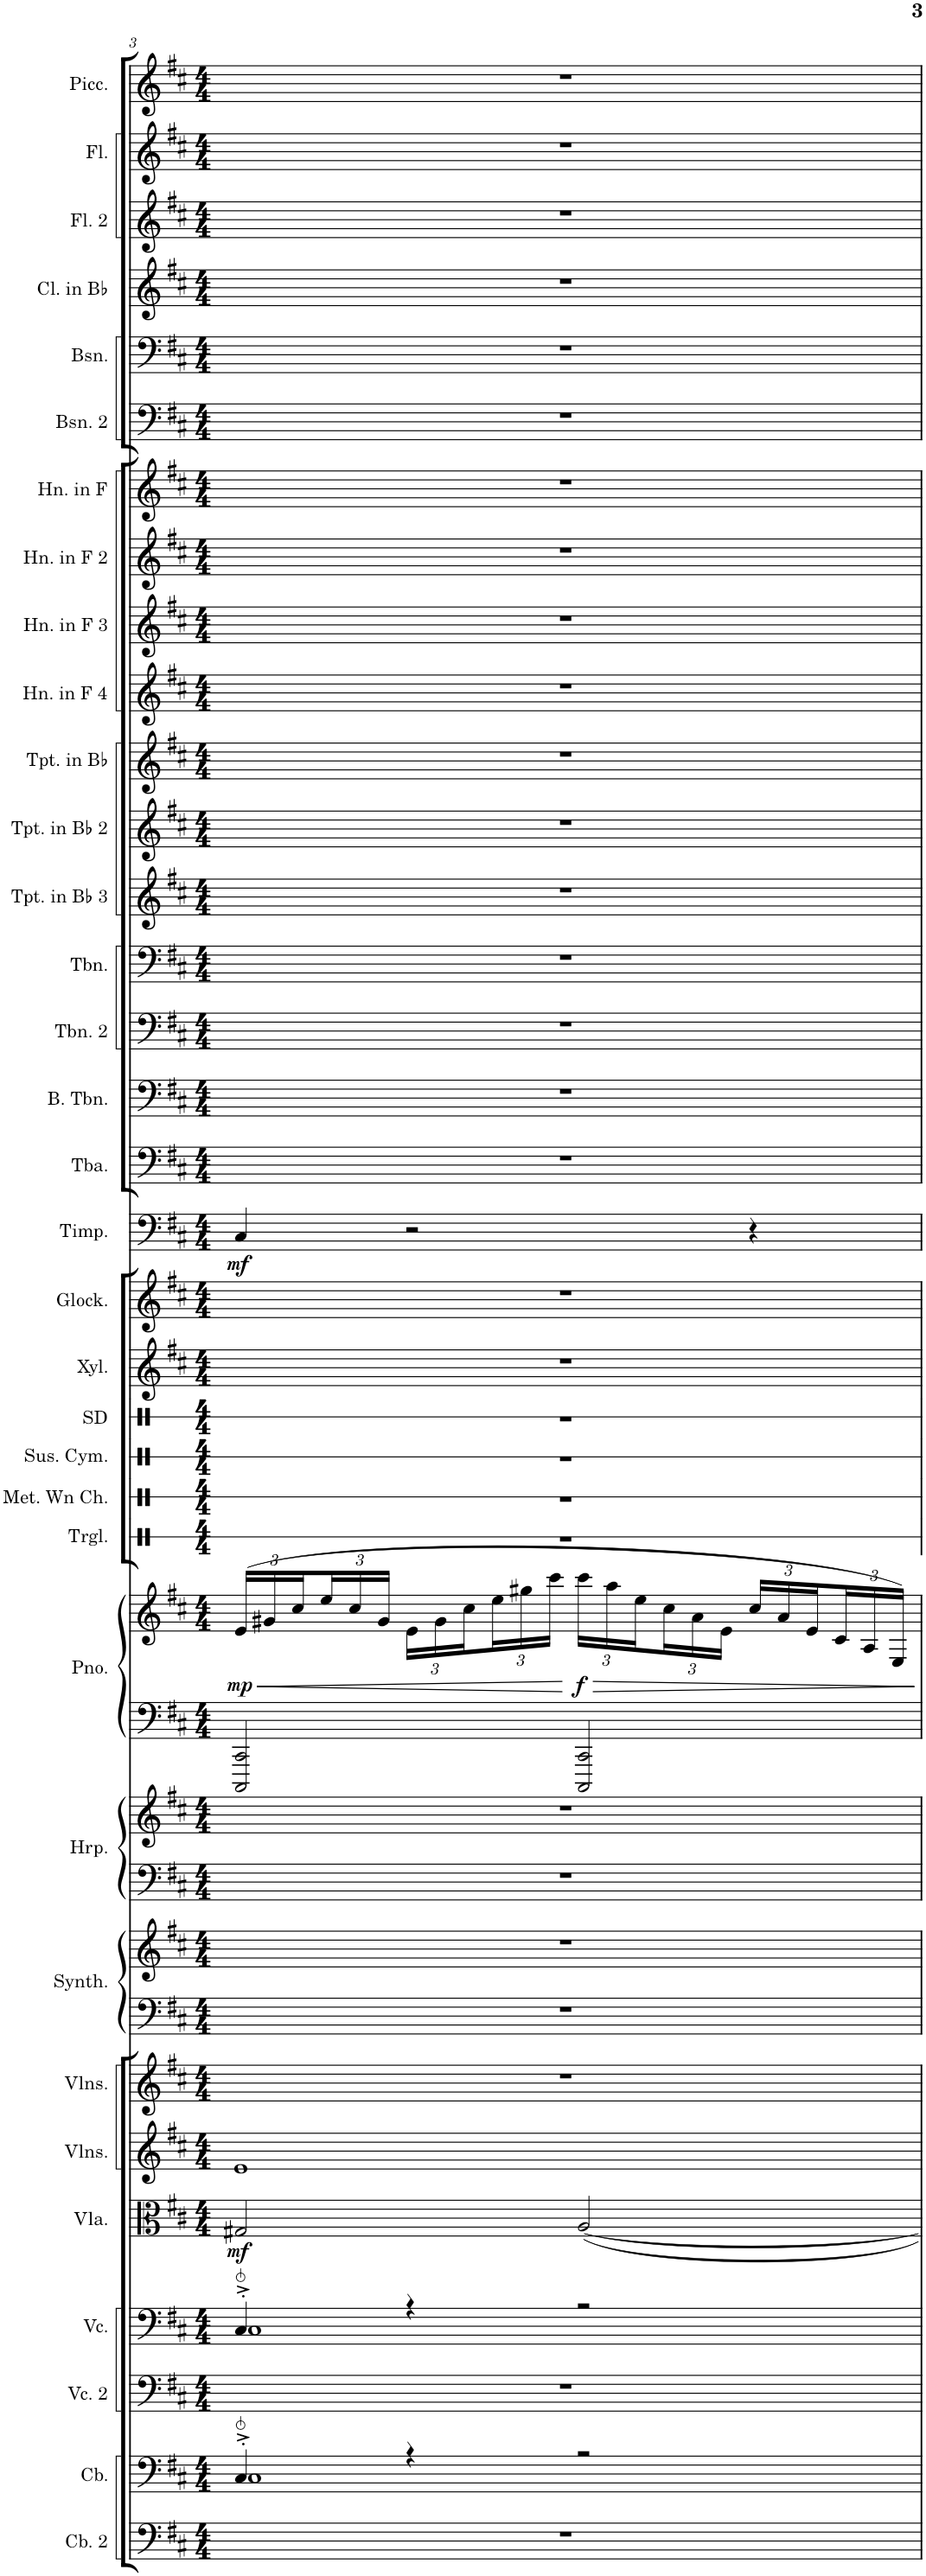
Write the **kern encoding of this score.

**kern	**kern	**kern	**kern	**kern	**dynam	**kern	**kern	**kern	**kern	**kern	**kern	**kern	**kern	**dynam	**kern	**kern	**kern	**kern	**kern	**kern	**kern	**dynam	**kern	**kern	**kern	**kern	**kern	**kern	**kern	**kern	**kern	**kern	**kern	**kern	**kern	**kern	**kern	**kern	**kern
*part34	*part33	*part32	*part31	*part30	*part30	*part29	*part28	*part27	*part27	*part26	*part26	*part25	*part25	*part25	*part24	*part23	*part22	*part21	*part20	*part19	*part18	*part18	*part17	*part16	*part15	*part14	*part13	*part12	*part11	*part10	*part9	*part8	*part7	*part6	*part5	*part4	*part3	*part2	*part1
*staff37	*staff36	*staff35	*staff34	*staff33	*staff33	*staff32	*staff31	*staff30	*staff29	*staff28	*staff27	*staff26	*staff25	*staff25/26	*staff24	*staff23	*staff22	*staff21	*staff20	*staff19	*staff18	*staff18	*staff17	*staff16	*staff15	*staff14	*staff13	*staff12	*staff11	*staff10	*staff9	*staff8	*staff7	*staff6	*staff5	*staff4	*staff3	*staff2	*staff1
*I"Contrabass 2	*I"Contrabass	*I"Violoncello 2	*I"Violoncello	*I"Viola	*	*I"Violins	*I"Violins	*I"Saw Synthesizer	*	*I"Harp	*	*I"Piano	*	*	*I"Triangle	*I"Metal Wind Chimes	*I"Suspended Cymbal	*I"Snare Drum	*I"Xylophone	*I"Glockenspiel	*I"Timpani	*	*I"Tuba	*I"Bass Trombone	*I"Trombone 2	*I"Trombone	*I"Trumpet in Bb 3	*I"Trumpet in Bb 2	*I"Trumpet in Bb	*I"Horn in F 4	*I"Horn in F 3	*I"Horn in F 2	*I"Horn in F	*I"Bassoon 2	*I"Bassoon	*I"Clarinet in Bb	*I"Flute 2	*I"Flute	*I"Piccolo
*I'Cb. 2	*I'Cb.	*I'Vc. 2	*I'Vc.	*I'Vla.	*	*I'Vlns.	*I'Vlns.	*I'Synth.	*	*I'Hrp.	*	*I'Pno.	*	*	*I'Trgl.	*I'Met. Wn Ch.	*I'Sus. Cym.	*I'SD	*I'Xyl.	*I'Glock.	*I'Timp.	*	*I'Tba.	*I'B. Tbn.	*I'Tbn. 2	*I'Tbn.	*I'Tpt. in Bb 3	*I'Tpt. in Bb 2	*I'Tpt. in Bb	*I'Hn. in F 4	*I'Hn. in F 3	*I'Hn. in F 2	*I'Hn. in F	*I'Bsn. 2	*I'Bsn.	*I'Cl. in Bb	*I'Fl. 2	*I'Fl.	*I'Picc.
!!LO:PB:g=z
*clefF4	*clefF4	*clefF4	*clefF4	*clefC3	*	*clefG2	*clefG2	*clefF4	*clefG2	*clefF4	*clefG2	*clefF4	*clefG2	*	*clefX	*clefX	*clefX	*clefX	*clefG2	*clefG2	*clefF4	*	*clefF4	*clefF4	*clefF4	*clefF4	*clefG2	*clefG2	*clefG2	*clefG2	*clefG2	*clefG2	*clefG2	*clefF4	*clefF4	*clefG2	*clefG2	*clefG2	*clefG2
*Trd7c12	*Trd7c12	*	*	*	*	*	*	*	*	*	*	*	*	*	*	*	*	*	*Trd-7c-12	*Trd-14c-24	*	*	*	*	*	*	*Trd1c2	*Trd1c2	*Trd1c2	*Trd4c7	*Trd4c7	*Trd4c7	*Trd4c7	*	*	*Trd1c2	*	*	*Trd-7c-12
*k[f#c#]	*k[f#c#]	*k[f#c#]	*k[f#c#]	*k[f#c#]	*	*k[f#c#]	*k[f#c#]	*k[f#c#]	*k[f#c#]	*k[f#c#]	*k[f#c#]	*k[f#c#]	*k[f#c#]	*	*k[]	*k[]	*k[]	*k[]	*k[f#c#]	*k[f#c#]	*k[f#c#]	*	*k[f#c#]	*k[f#c#]	*k[f#c#]	*k[f#c#]	*k[f#c#]	*k[f#c#]	*k[f#c#]	*k[f#c#]	*k[f#c#]	*k[f#c#]	*k[f#c#]	*k[f#c#]	*k[f#c#]	*k[f#c#]	*k[f#c#]	*k[f#c#]	*k[f#c#]
*M4/4	*M4/4	*M4/4	*M4/4	*M4/4	*	*M4/4	*M4/4	*M4/4	*M4/4	*M4/4	*M4/4	*M4/4	*M4/4	*	*M4/4	*M4/4	*M4/4	*M4/4	*M4/4	*M4/4	*M4/4	*	*M4/4	*M4/4	*M4/4	*M4/4	*M4/4	*M4/4	*M4/4	*M4/4	*M4/4	*M4/4	*M4/4	*M4/4	*M4/4	*M4/4	*M4/4	*M4/4	*M4/4
=3	=3	=3	=3	=3	=3	=3	=3	=3	=3	=3	=3	=3	=3	=3	=3	=3	=3	=3	=3	=3	=3	=3	=3	=3	=3	=3	=3	=3	=3	=3	=3	=3	=3	=3	=3	=3	=3	=3	=3
*	*^	*	*^	*	*	*	*	*	*	*	*	*	*	*	*	*	*	*	*	*	*	*	*	*	*	*	*	*	*	*	*	*	*	*	*	*	*	*	*
*	*	*	*	*	*	*	*	*	*	*	*	*	*	*	*Xbrackettup	*	*	*	*	*	*	*	*	*	*	*	*	*	*	*	*	*	*	*	*	*	*	*	*	*	*
!	!	!	!	!	!	!	!LO:DY:b	!	!	!	!	!	!	!	!	!LO:HP:b	!	!	!	!	!	!	!	!	!	!	!	!	!	!	!	!	!	!	!	!	!	!	!	!	!
!	!	!	!	!	!	!	!	!	!	!	!	!	!	!	!	!LO:DY:n=1:b	!	!	!	!	!	!	!	!LO:DY:b	!	!	!	!	!	!	!	!	!	!	!	!	!	!	!	!	!
1r	4C#^'/	1C#	1r	4C#^'/	1C#	2G#X/	mf	1e	1r	1r	1r	1r	1r	2CCC#/ 2CC#/	(24e/LL	< mp	1r	1r	1r	1r	1r	1r	4C#/	mf	1r	1r	1r	1r	1r	1r	1r	1r	1r	1r	1r	1r	1r	1r	1r	1r	1r
.	.	.	.	.	.	.	.	.	.	.	.	.	.	.	24g#X/	.	.	.	.	.	.	.	.	.	.	.	.	.	.	.	.	.	.	.	.	.	.	.	.	.	.
.	.	.	.	.	.	.	.	.	.	.	.	.	.	.	24cc#/	.	.	.	.	.	.	.	.	.	.	.	.	.	.	.	.	.	.	.	.	.	.	.	.	.	.
.	.	.	.	.	.	.	.	.	.	.	.	.	.	.	24ee/	.	.	.	.	.	.	.	.	.	.	.	.	.	.	.	.	.	.	.	.	.	.	.	.	.	.
.	.	.	.	.	.	.	.	.	.	.	.	.	.	.	24cc#/	.	.	.	.	.	.	.	.	.	.	.	.	.	.	.	.	.	.	.	.	.	.	.	.	.	.
.	.	.	.	.	.	.	.	.	.	.	.	.	.	.	24g#/JJ	.	.	.	.	.	.	.	.	.	.	.	.	.	.	.	.	.	.	.	.	.	.	.	.	.	.
.	4r	.	.	4r	.	.	.	.	.	.	.	.	.	.	24e\LL	.	.	.	.	.	.	.	2r	.	.	.	.	.	.	.	.	.	.	.	.	.	.	.	.	.	.
.	.	.	.	.	.	.	.	.	.	.	.	.	.	.	24g#\	.	.	.	.	.	.	.	.	.	.	.	.	.	.	.	.	.	.	.	.	.	.	.	.	.	.
.	.	.	.	.	.	.	.	.	.	.	.	.	.	.	24cc#\	.	.	.	.	.	.	.	.	.	.	.	.	.	.	.	.	.	.	.	.	.	.	.	.	.	.
.	.	.	.	.	.	.	.	.	.	.	.	.	.	.	24ee\	.	.	.	.	.	.	.	.	.	.	.	.	.	.	.	.	.	.	.	.	.	.	.	.	.	.
.	.	.	.	.	.	.	.	.	.	.	.	.	.	.	24gg#X\	.	.	.	.	.	.	.	.	.	.	.	.	.	.	.	.	.	.	.	.	.	.	.	.	.	.
.	.	.	.	.	.	.	.	.	.	.	.	.	.	.	24ccc#\JJ	.	.	.	.	.	.	.	.	.	.	.	.	.	.	.	.	.	.	.	.	.	.	.	.	.	.
!	!	!	!	!	!	!	!	!	!	!	!	!	!	!	!	!LO:DY:n=2:b	!	!	!	!	!	!	!	!	!	!	!	!	!	!	!	!	!	!	!	!	!	!	!	!	!
.	2r	.	.	2r	.	[2A/	.	.	.	.	.	.	.	2CCC#/ 2CC#/	24ccc#\LL	f	.	.	.	.	.	.	.	.	.	.	.	.	.	.	.	.	.	.	.	.	.	.	.	.	.
.	.	.	.	.	.	.	.	.	.	.	.	.	.	.	24aa\	.	.	.	.	.	.	.	.	.	.	.	.	.	.	.	.	.	.	.	.	.	.	.	.	.	.
.	.	.	.	.	.	.	.	.	.	.	.	.	.	.	24ee\	.	.	.	.	.	.	.	.	.	.	.	.	.	.	.	.	.	.	.	.	.	.	.	.	.	.
.	.	.	.	.	.	.	.	.	.	.	.	.	.	.	24cc#\	.	.	.	.	.	.	.	.	.	.	.	.	.	.	.	.	.	.	.	.	.	.	.	.	.	.
.	.	.	.	.	.	.	.	.	.	.	.	.	.	.	24a\	.	.	.	.	.	.	.	.	.	.	.	.	.	.	.	.	.	.	.	.	.	.	.	.	.	.
.	.	.	.	.	.	.	.	.	.	.	.	.	.	.	24e\JJ	.	.	.	.	.	.	.	.	.	.	.	.	.	.	.	.	.	.	.	.	.	.	.	.	.	.
.	.	.	.	.	.	.	.	.	.	.	.	.	.	.	24cc#/LL	.	.	.	.	.	.	.	4r	.	.	.	.	.	.	.	.	.	.	.	.	.	.	.	.	.	.
.	.	.	.	.	.	.	.	.	.	.	.	.	.	.	24a/	.	.	.	.	.	.	.	.	.	.	.	.	.	.	.	.	.	.	.	.	.	.	.	.	.	.
.	.	.	.	.	.	.	.	.	.	.	.	.	.	.	24e/	.	.	.	.	.	.	.	.	.	.	.	.	.	.	.	.	.	.	.	.	.	.	.	.	.	.
.	.	.	.	.	.	.	.	.	.	.	.	.	.	.	24c#/	.	.	.	.	.	.	.	.	.	.	.	.	.	.	.	.	.	.	.	.	.	.	.	.	.	.
.	.	.	.	.	.	.	.	.	.	.	.	.	.	.	24A/	.	.	.	.	.	.	.	.	.	.	.	.	.	.	.	.	.	.	.	.	.	.	.	.	.	.
.	.	.	.	.	.	.	.	.	.	.	.	.	.	.	24E/JJ)	.	.	.	.	.	.	.	.	.	.	.	.	.	.	.	.	.	.	.	.	.	.	.	.	.	.
*	*v	*v	*	*v	*v	*	*	*	*	*	*	*	*	*	*	*	*	*	*	*	*	*	*	*	*	*	*	*	*	*	*	*	*	*	*	*	*	*	*	*	*
.	.	.	.	.	.	.	.	.	.	.	.	.	.	[	.	.	.	.	.	.	.	.	.	.	.	.	.	.	.	.	.	.	.	.	.	.	.	.	.
=	=	=	=	=	=	=	=	=	=	=	=	=	=	=	=	=	=	=	=	=	=	=	=	=	=	=	=	=	=	=	=	=	=	=	=	=	=	=	=
*-	*-	*-	*-	*-	*-	*-	*-	*-	*-	*-	*-	*-	*-	*-	*-	*-	*-	*-	*-	*-	*-	*-	*-	*-	*-	*-	*-	*-	*-	*-	*-	*-	*-	*-	*-	*-	*-	*-	*-
